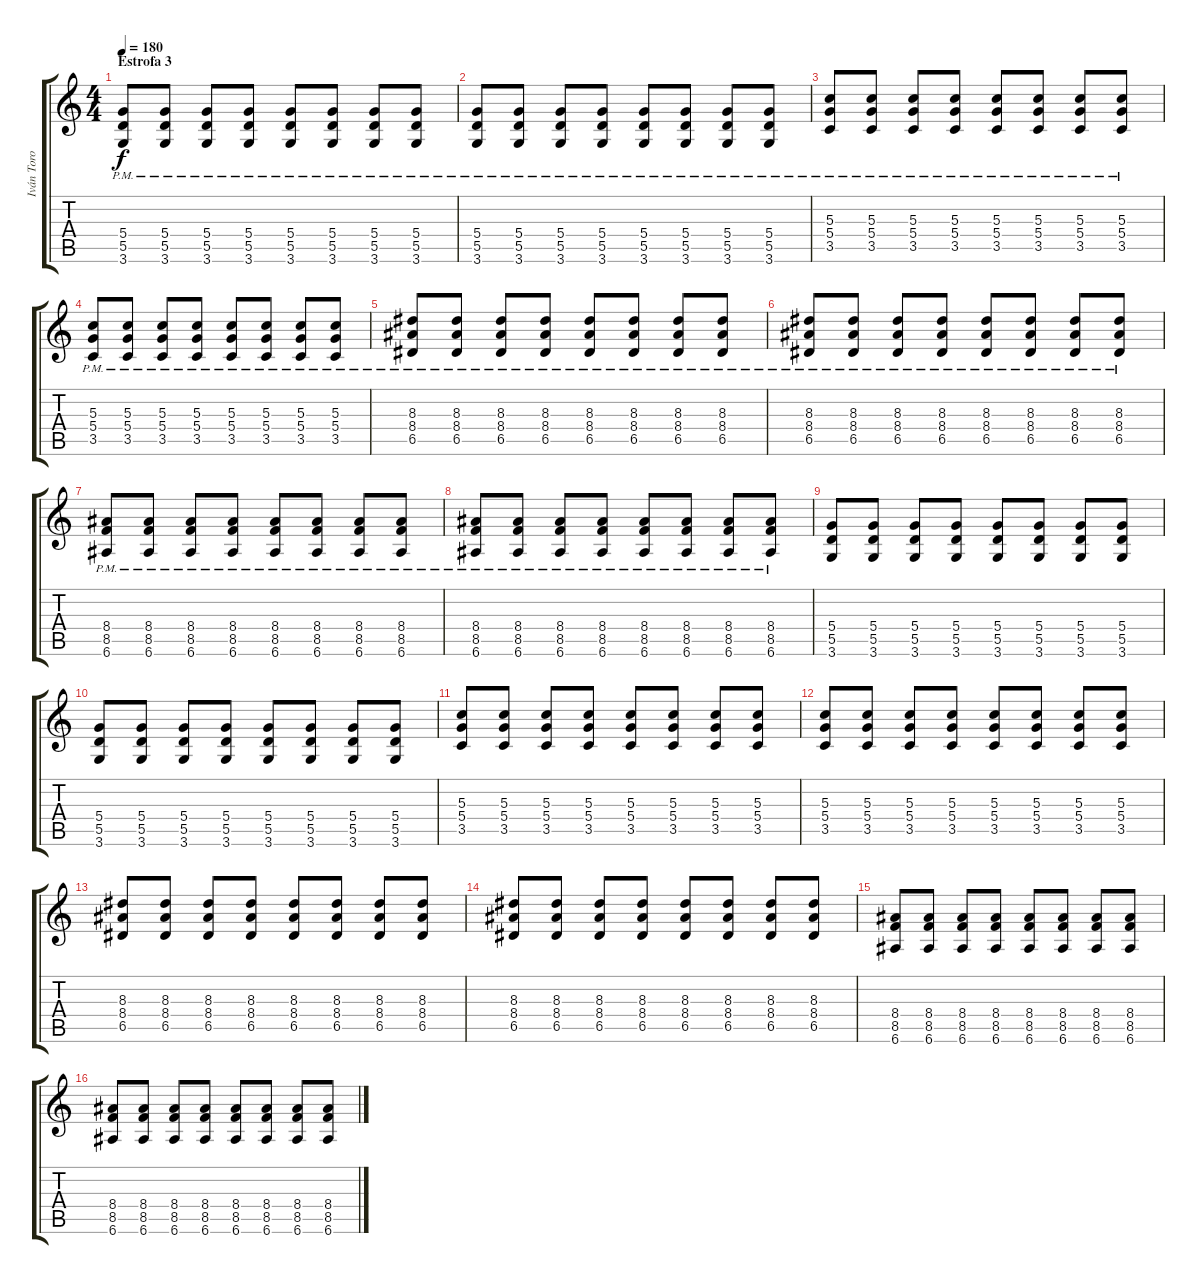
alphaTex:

\track ("Iván Toro (guitarra principal)" "Iván Toro ") {instrument distortionguitar}
\staff {score tabs}
\tuning (E4 B3 G3 D3 A2 E2) {hide}
\ts (4 4)
\section ("" "Estrofa 3")
\tempo 180
\clef g2
\ks c
(5.4{pm} 5.5 3.6).8{dy f} (5.4{pm} 5.5 3.6).8 (5.4{pm} 5.5 3.6).8 (5.4{pm} 5.5 3.6).8 (5.4{pm} 5.5 3.6).8 (5.4{pm} 5.5 3.6).8 (5.4{pm} 5.5 3.6).8 (5.4{pm} 5.5 3.6).8 |
(5.4{pm} 5.5 3.6).8 (5.4{pm} 5.5 3.6).8 (5.4{pm} 5.5 3.6).8 (5.4{pm} 5.5 3.6).8 (5.4{pm} 5.5 3.6).8 (5.4{pm} 5.5 3.6).8 (5.4{pm} 5.5 3.6).8 (5.4{pm} 5.5 3.6).8 |
(5.3{pm} 5.4 3.5).8 (5.3{pm} 5.4 3.5).8 (5.3{pm} 5.4 3.5).8 (5.3{pm} 5.4 3.5).8 (5.3{pm} 5.4 3.5).8 (5.3{pm} 5.4 3.5).8 (5.3{pm} 5.4 3.5).8 (5.3{pm} 5.4 3.5).8 |
(5.3{pm} 5.4 3.5).8 (5.3{pm} 5.4 3.5).8 (5.3{pm} 5.4 3.5).8 (5.3{pm} 5.4 3.5).8 (5.3{pm} 5.4 3.5).8 (5.3{pm} 5.4 3.5).8 (5.3{pm} 5.4 3.5).8 (5.3{pm} 5.4 3.5).8 |
(8.3 8.4{pm} 6.5).8 (8.3 8.4{pm} 6.5).8 (8.3 8.4{pm} 6.5).8 (8.3 8.4{pm} 6.5).8 (8.3 8.4{pm} 6.5).8 (8.3 8.4{pm} 6.5).8 (8.3 8.4{pm} 6.5).8 (8.3 8.4{pm} 6.5).8 |
(8.3 8.4{pm} 6.5).8 (8.3 8.4{pm} 6.5).8 (8.3 8.4{pm} 6.5).8 (8.3 8.4{pm} 6.5).8 (8.3 8.4{pm} 6.5).8 (8.3 8.4{pm} 6.5).8 (8.3 8.4{pm} 6.5).8 (8.3 8.4{pm} 6.5).8 |
(8.4{pm} 8.5 6.6).8 (8.4{pm} 8.5 6.6).8 (8.4{pm} 8.5 6.6).8 (8.4{pm} 8.5 6.6).8 (8.4{pm} 8.5 6.6).8 (8.4{pm} 8.5 6.6).8 (8.4{pm} 8.5 6.6).8 (8.4{pm} 8.5 6.6).8 |
(8.4{pm} 8.5 6.6).8 (8.4{pm} 8.5 6.6).8 (8.4{pm} 8.5 6.6).8 (8.4{pm} 8.5 6.6).8 (8.4{pm} 8.5 6.6).8 (8.4{pm} 8.5 6.6).8 (8.4{pm} 8.5 6.6).8 (8.4{pm} 8.5 6.6).8 |
(5.4 5.5 3.6).8 (5.4 5.5 3.6).8 (5.4 5.5 3.6).8 (5.4 5.5 3.6).8 (5.4 5.5 3.6).8 (5.4 5.5 3.6).8 (5.4 5.5 3.6).8 (5.4 5.5 3.6).8 |
(5.4 5.5 3.6).8 (5.4 5.5 3.6).8 (5.4 5.5 3.6).8 (5.4 5.5 3.6).8 (5.4 5.5 3.6).8 (5.4 5.5 3.6).8 (5.4 5.5 3.6).8 (5.4 5.5 3.6).8 |
(5.3 5.4 3.5).8 (5.3 5.4 3.5).8 (5.3 5.4 3.5).8 (5.3 5.4 3.5).8 (5.3 5.4 3.5).8 (5.3 5.4 3.5).8 (5.3 5.4 3.5).8 (5.3 5.4 3.5).8 |
(5.3 5.4 3.5).8 (5.3 5.4 3.5).8 (5.3 5.4 3.5).8 (5.3 5.4 3.5).8 (5.3 5.4 3.5).8 (5.3 5.4 3.5).8 (5.3 5.4 3.5).8 (5.3 5.4 3.5).8 |
(8.3 8.4 6.5).8 (8.3 8.4 6.5).8 (8.3 8.4 6.5).8 (8.3 8.4 6.5).8 (8.3 8.4 6.5).8 (8.3 8.4 6.5).8 (8.3 8.4 6.5).8 (8.3 8.4 6.5).8 |
(8.3 8.4 6.5).8 (8.3 8.4 6.5).8 (8.3 8.4 6.5).8 (8.3 8.4 6.5).8 (8.3 8.4 6.5).8 (8.3 8.4 6.5).8 (8.3 8.4 6.5).8 (8.3 8.4 6.5).8 |
(8.4 8.5 6.6).8 (8.4 8.5 6.6).8 (8.4 8.5 6.6).8 (8.4 8.5 6.6).8 (8.4 8.5 6.6).8 (8.4 8.5 6.6).8 (8.4 8.5 6.6).8 (8.4 8.5 6.6).8 |
(8.4 8.5 6.6).8 (8.4 8.5 6.6).8 (8.4 8.5 6.6).8 (8.4 8.5 6.6).8 (8.4 8.5 6.6).8 (8.4 8.5 6.6).8 (8.4 8.5 6.6).8 (8.4 8.5 6.6).8
